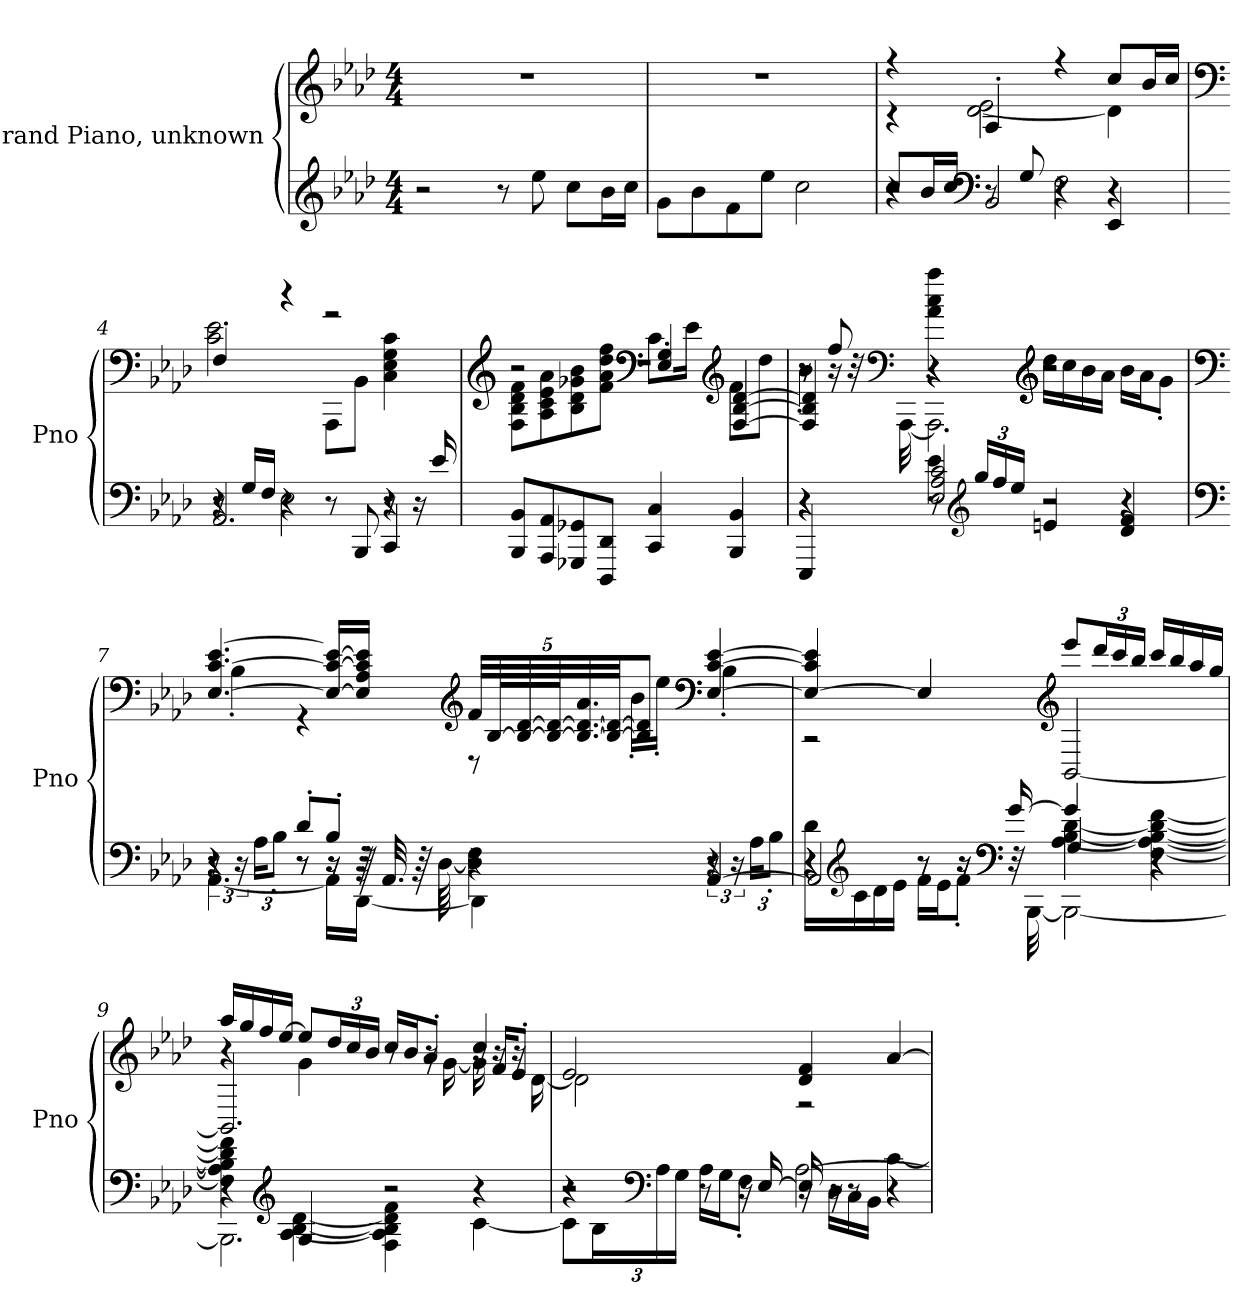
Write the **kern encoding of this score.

**kern	**kern
*part1	*part1
*staff2	*staff1
*I"Grand Piano, unknown	*
*I'Pno	*
*clefG2	*clefG2
*k[b-e-a-d-]	*k[b-e-a-d-]
*M4/4	*M4/4
*MM120	*MM120
=1	=1
2r	1r
8r	.
8ee-\	.
8cc\L	.
16b-\L	.
16cc\JJ	.
=2	=2
8g\L	1r
8b-\	.
8f\	.
8ee-\J	.
2cc\	.
=3	=3
*^	*^
*	*^	*	*
8cc/L	2r	4r	4r	4r
16b-/L	.	.	.	.
16cc/JJ	.	.	.	.
*clefF4	*	*	*	*
8r	.	2BB-/	4A-'/	[2d-\ 2e-\
8G/	.	.	.	.
4r	2F\	.	4r	.
4EE-/	.	4r	8cc/L	4d-\]
.	.	.	16b-/L	.
.	.	.	16cc/JJ	.
=4	=4	=4	=4	=4
*	*	*	*clefF4	*
8r	4r	2.AA-/	4F'/	2c\ 2e-\
16G/LL	.	.	.	.
16F/JJ	.	.	.	.
4r	2E-\	.	4r	.
8r	.	.	2r	8AAA-\L
8BBB-/	.	.	.	8BB-\J
8r	4r	4CC/	.	4C\ 4E-\ 4G\ 4c\
16r	.	.	.	.
16e-/	.	.	.	.
*v	*v	*v	*	*
*	*v	*v
!!LO:LB:g=z
=5	=5
*	*clefG2
*	*^
*	*	*^
8BBB-/ 8BB-/L	1r	8F\ 8B-\ 8d-\ 8f\L	2r
8AAA-/ 8AA-/	.	8A-\ 8c\ 8e-\ 8a-\	.
8GGG-X/ 8GG-X/	.	8B-\ 8d-\ 8g-X\ 8b-\	.
8DDD-/ 8DD-/J	.	8f\ 8a-\ 8dd-\ 8ff\J	.
*	*clefF4	*	*
4CC/ 4C/	.	8.c\L	4E-/ 4G/
.	.	16e-\Jk	.
*	*clefG2	*	*
4BBB-/ 4BB-/	.	8f\L	[4F/ [4B-/ [4d-/
.	.	8dd-\J	.
=6	=6	=6	=6
*^	*	*	*^
*	*^	*	*	*	*
4EEE-/	4r	4r	8r	4b-'\	4F/] 4B-/] 4d-/]	8r
.	.	.	8ff/	.	.	16r
.	.	.	.	.	.	32r
*	*	*	*clefF4	*	*	*
.	.	.	.	.	.	[32AAA-\
8r	4e-\	2E-/ 2A-/ 2c/	4r	4a-\' 4cc\' 4aa-\'	4r	2.AAA-\]
*clefG2	*	*	*	*	*	*
*Xbrackettup	*	*	*	*	*	*
24gg/LL	.	.	.	.	.	.
24ff/	.	.	.	.	.	.
24ee-/JJ	.	.	.	.	.	.
*	*	*	*clefG2	*	*	*
4en/	2r	.	2r	16dd-\LL	2r	.
.	.	.	.	16cc\	.	.
.	.	.	.	16b-\	.	.
.	.	.	.	16a-\JJ	.	.
4d-/ 4f/	.	4r	.	16b-\LL	.	.
.	.	.	.	16a-\J	.	.
.	.	.	.	8g'\J	.	.
*v	*v	*v	*	*	*	*
*	*v	*v	*v	*v
!!LO:LB:g=z
=7	=7
*clefF4	*clefF4
*^	*
*	*brackettup	*
*^	*^	*^
4r	12r	4r	[4.AA-\	[4.E-/ [4.c/ [4.e-/	4B-'\
.	24r	.	.	.	.
.	24A-\KL	.	.	.	.
.	12B-'\J	.	.	.	.
8d-'/L	8r	8r	.	.	4r
8B-'/J	16r	16r	16AA-\LL]	16E-/_ 16c/_ 16e-/_LL	.
.	32r	64r	[16DD-\JJ	16E-/] 16A-/ 16c/] 16e-/]JJ	.
.	.	32.AA-/	.	.	.
.	64r	.	.	.	.
.	[64D-\	.	.	.	.
*	*	*	*	*clefG2	*
*	*	*	*	*Xbrackettup	*
2r	4D-\] 4F\	4r	4DD-\]	40f/LLL	8r
.	.	.	.	[80B-/L	.
.	.	.	.	80B-/_ [80d-/	.
.	.	.	.	80B-/_ 80d-/_J	.
.	.	.	.	40.B-/_ 40.d-/_ 40.a-/	.
.	.	.	.	40B-/_ 40d-/_JJ	.
.	.	.	.	8B-/] 8d-/]J	16b-'\LL
.	.	.	.	.	16ee-'\JJ
*	*	*	*	*clefF4	*
.	12r	[4AA-/	4r	[4E-/ [4c/ [4e-/	4B-'\
.	24r	.	.	.	.
.	24A-\KL	.	.	.	.
.	12B-'\J	.	.	.	.
!!LO:LB:g=z	!!
=8	=8	=8	=8	=8	=8
4r	16d-\LL	2AA-/]	4r	4E-/_ 4c/] 4e-/]	2r
*clefG2	*	*	*	*	*
.	16c\	.	.	.	.
.	16d-\	.	.	.	.
.	16e-\JJ	.	.	.	.
8r	16f\LL	.	8r	4E-/]	.
.	16e-\J	.	.	.	.
16r	8f'\J	.	16r	.	.
*clefF4	*	*	*	*	*
[16g/	.	.	32r	.	.
.	.	.	[32BBB-\	.	.
*	*	*	*	*clefG2	*
4g/]	[4A-\ [4B-\ [4d-\	4G/	2BBB-\_	8eee-/L	[2BB-/
.	.	.	.	24ddd-/L	.
.	.	.	.	24ccc/	.
.	.	.	.	24bb-/JJ	.
4r	[4F\ 4A-\_ 4B-\_ 4d-\_ [4f\	4r	.	16ccc/LL	.
.	.	.	.	16bb-/	.
.	.	.	.	16aa-/	.
.	.	.	.	16gg/JJ	.
*	*	*v	*v	*	*
=9	=9	=9	=9	=9
*	*	*	*	*^
4r	4F\] 4A-\] 4B-\] 4d-\] 4f\]	2.BBB-\]	16aa-/LL	4r	2.BB-/]
.	.	.	16gg/	.	.
.	.	.	16ff/	.	.
.	.	.	[16ee-/JJ	.	.
*clefG2	*	*	*	*	*
4G/	[4A-\ [4B-\ [4d-\	.	8ee-/L]	4g\	.
.	.	.	24dd-/L	.	.
.	.	.	24cc/	.	.
.	.	.	24b-/JJ	.	.
2r	4F\ 4A-\] 4B-\] 4d-\] 4f\	.	16cc/LL	8r	.
.	.	.	16b-/J	.	.
.	.	.	8a-'/J	16r	.
.	.	.	.	[16g\	.
.	[4c\	4r	16r	16g\]	4cc/
.	.	.	16f/KL	16r	.
.	.	.	8e-'/J	16r	.
.	.	.	.	[16d-\	.
*	*	*	*	*v	*v
!!LO:LB:g=z
=10	=10	=10	=10	=10
4r	8c\L]	2r	2e-/	2d-\]
*	*Xbrackettup	*	*	*
.	24B-\L	.	.	.
*clefF4	*	*	*	*
.	24A-\	.	.	.
.	24G\JJ	.	.	.
8r	16A-\LL	.	.	.
.	16G\J	.	.	.
16r	8F'\J	.	.	.
[16E-/	.	.	.	.
16E-/]	16r	[2A-\	4d-/ 4f/	2r
16r	16D-\LL	.	.	.
8r	16C\	.	.	.
.	16BB-\JJ	.	.	.
4r	[4c\	.	[4a-/	.
*v	*v	*v	*	*
*	*v	*v
=	=
*-	*-
